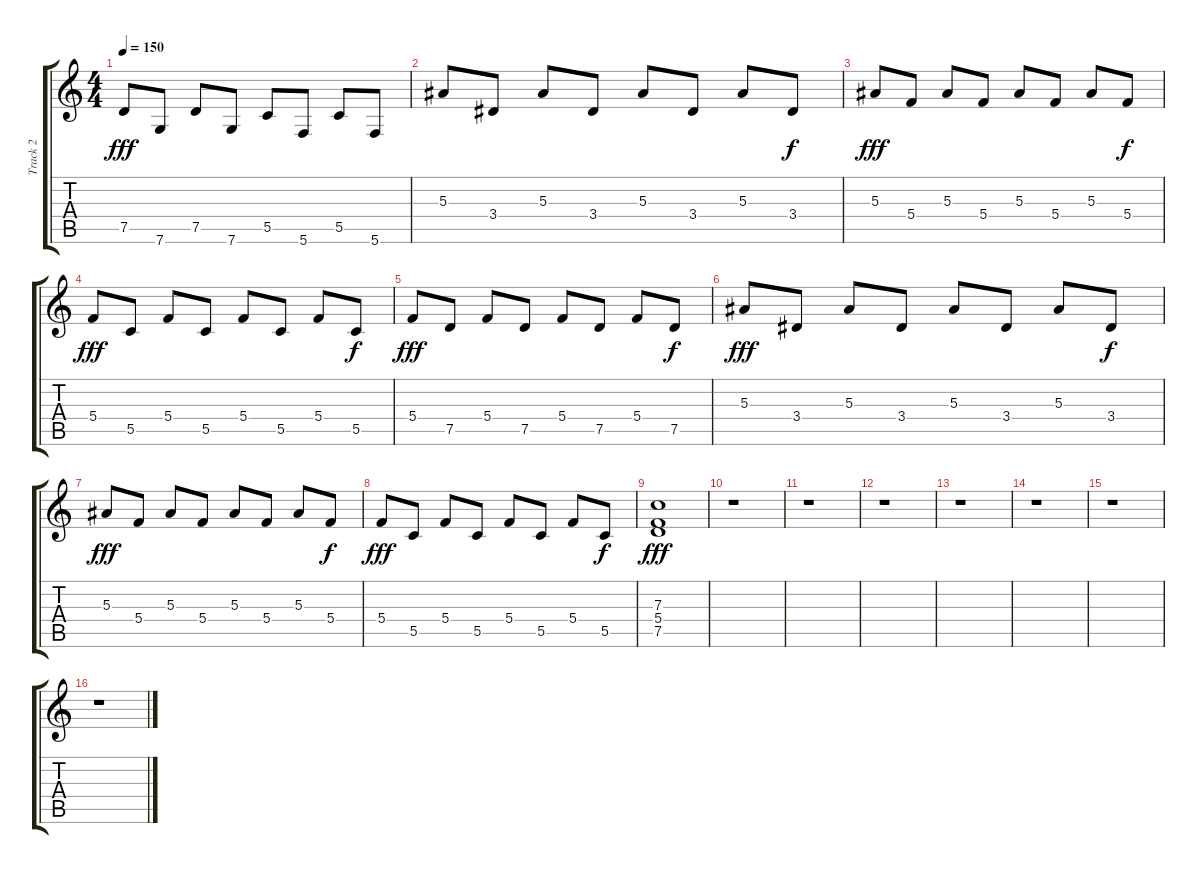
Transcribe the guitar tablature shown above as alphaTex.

\track ("Track 2" "Track 2") {instrument electricguitarclean}
\staff {score tabs}
\tuning (D4 A3 F3 C3 G2 C2) {hide}
\ts (4 4)
\tempo 150
\clef g2
\ks c
7.5.8{dy fff} 7.6.8 7.5.8 7.6.8 5.5.8 5.6.8 5.5.8 5.6.8 |
5.3.8 3.4.8 5.3.8 3.4.8 5.3.8 3.4.8 5.3.8 3.4.8{dy f} |
5.3.8{dy fff} 5.4.8 5.3.8 5.4.8 5.3.8 5.4.8 5.3.8 5.4.8{dy f} |
5.4.8{dy fff} 5.5.8 5.4.8 5.5.8 5.4.8 5.5.8 5.4.8 5.5.8{dy f} |
5.4.8{dy fff} 7.5.8 5.4.8 7.5.8 5.4.8 7.5.8 5.4.8 7.5.8{dy f} |
5.3.8{dy fff} 3.4.8 5.3.8 3.4.8 5.3.8 3.4.8 5.3.8 3.4.8{dy f} |
5.3.8{dy fff} 5.4.8 5.3.8 5.4.8 5.3.8 5.4.8 5.3.8 5.4.8{dy f} |
5.4.8{dy fff} 5.5.8 5.4.8 5.5.8 5.4.8 5.5.8 5.4.8 5.5.8{dy f} |
(7.3 5.4 7.5).1{dy fff} |
\section ("" "")
r.1 |
r.1 |
r.1 |
r.1 |
r.1 |
r.1 |
r.1
